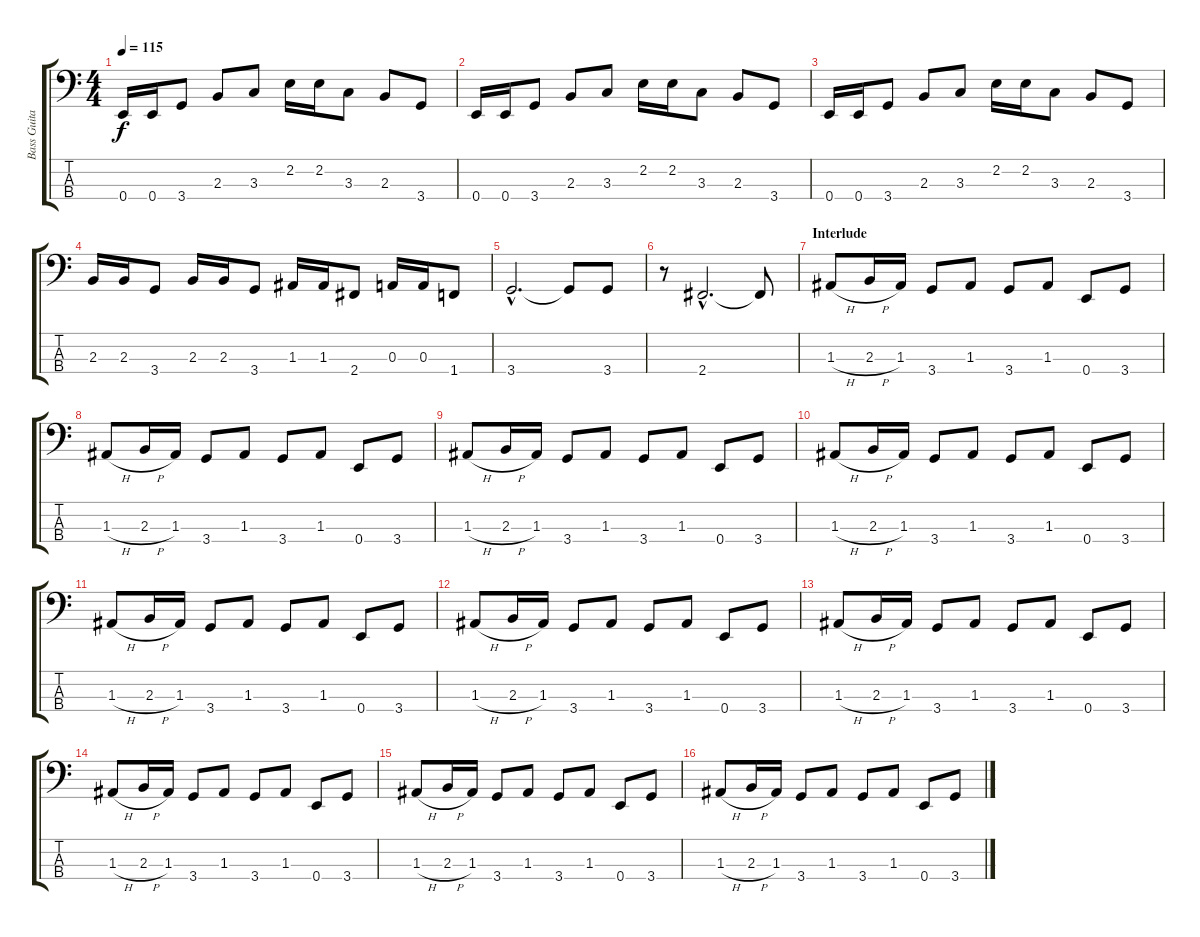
\track ("Bass Guitar" "Bass Guita") {instrument electricbasspick}
\staff {score tabs}
\tuning (G2 D2 A1 E1) {hide}
\ts (4 4)
\tempo 115
\clef f4
\ks c
0.4.16{dy f} 0.4.16 3.4.8 2.3.8 3.3.8 2.2.16 2.2.16 3.3.8 2.3.8 3.4.8 |
0.4.16 0.4.16 3.4.8 2.3.8 3.3.8 2.2.16 2.2.16 3.3.8 2.3.8 3.4.8 |
0.4.16 0.4.16 3.4.8 2.3.8 3.3.8 2.2.16 2.2.16 3.3.8 2.3.8 3.4.8 |
2.3.16 2.3.16 3.4.8 2.3.16 2.3.16 3.4.8 1.3.16 1.3.16 2.4.8 0.3.16 0.3.16 1.4.8 |
3.4{hac}.2{d} 3.4{t}.8 3.4.8 |
r.8 2.4{hac}.2{d} 2.4{t}.8 |
\section ("" "Interlude")
1.3{h}.8 2.3{h}.16 1.3.16 3.4.8 1.3.8 3.4.8 1.3.8 0.4.8 3.4.8 |
1.3{h}.8 2.3{h}.16 1.3.16 3.4.8 1.3.8 3.4.8 1.3.8 0.4.8 3.4.8 |
1.3{h}.8 2.3{h}.16 1.3.16 3.4.8 1.3.8 3.4.8 1.3.8 0.4.8 3.4.8 |
1.3{h}.8 2.3{h}.16 1.3.16 3.4.8 1.3.8 3.4.8 1.3.8 0.4.8 3.4.8 |
1.3{h}.8 2.3{h}.16 1.3.16 3.4.8 1.3.8 3.4.8 1.3.8 0.4.8 3.4.8 |
1.3{h}.8 2.3{h}.16 1.3.16 3.4.8 1.3.8 3.4.8 1.3.8 0.4.8 3.4.8 |
1.3{h}.8 2.3{h}.16 1.3.16 3.4.8 1.3.8 3.4.8 1.3.8 0.4.8 3.4.8 |
1.3{h}.8 2.3{h}.16 1.3.16 3.4.8 1.3.8 3.4.8 1.3.8 0.4.8 3.4.8 |
1.3{h}.8 2.3{h}.16 1.3.16 3.4.8 1.3.8 3.4.8 1.3.8 0.4.8 3.4.8 |
1.3{h}.8 2.3{h}.16 1.3.16 3.4.8 1.3.8 3.4.8 1.3.8 0.4.8 3.4.8
